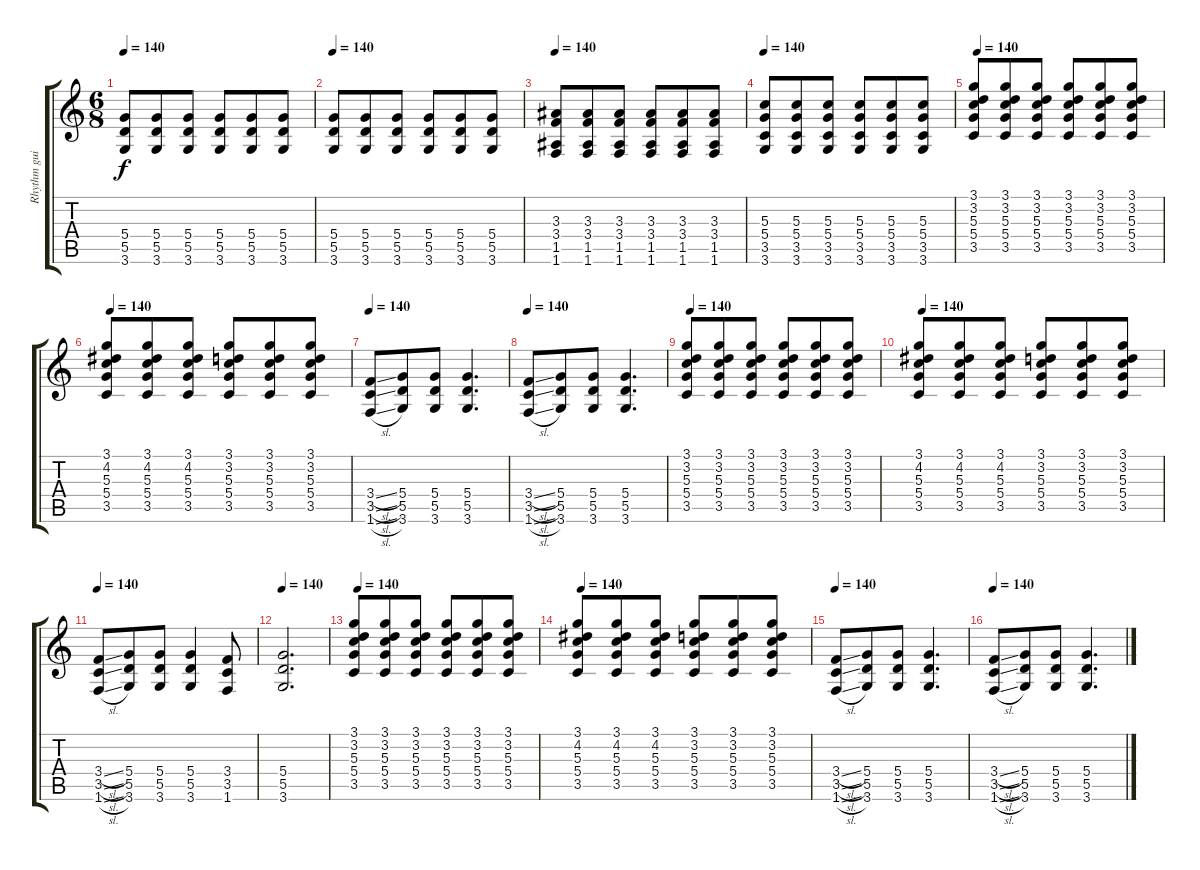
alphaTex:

\track ("Rhythm guitar" "Rhythm gui") {instrument distortionguitar}
\staff {score tabs}
\tuning (E4 B3 G3 D3 A2 E2) {hide}
\ts (6 8)
\tempo 140
\clef g2
\ks c
(5.4 5.5 3.6).8{dy f} (5.4 5.5 3.6).8 (5.4 5.5 3.6).8 (5.4 5.5 3.6).8 (5.4 5.5 3.6).8 (5.4 5.5 3.6).8 |
\tempo 140
(5.4 5.5 3.6).8 (5.4 5.5 3.6).8 (5.4 5.5 3.6).8 (5.4 5.5 3.6).8 (5.4 5.5 3.6).8 (5.4 5.5 3.6).8 |
\tempo 140
(3.3 3.4 1.5 1.6).8 (3.3 3.4 1.5 1.6).8 (3.3 3.4 1.5 1.6).8 (3.3 3.4 1.5 1.6).8 (3.3 3.4 1.5 1.6).8 (3.3 3.4 1.5 1.6).8 |
\tempo 140
(5.3 5.4 3.5 3.6).8 (5.3 5.4 3.5 3.6).8 (5.3 5.4 3.5 3.6).8 (5.3 5.4 3.5 3.6).8 (5.3 5.4 3.5 3.6).8 (5.3 5.4 3.5 3.6).8 |
\tempo 140
(3.1 3.2 5.3 5.4 3.5).8 (3.1 3.2 5.3 5.4 3.5).8 (3.1 3.2 5.3 5.4 3.5).8 (3.1 3.2 5.3 5.4 3.5).8 (3.1 3.2 5.3 5.4 3.5).8 (3.1 3.2 5.3 5.4 3.5).8 |
\tempo 140
(3.1 4.2 5.3 5.4 3.5).8 (3.1 4.2 5.3 5.4 3.5).8 (3.1 4.2 5.3 5.4 3.5).8 (3.1 3.2 5.3 5.4 3.5).8 (3.1 3.2 5.3 5.4 3.5).8 (3.1 3.2 5.3 5.4 3.5).8 |
\tempo 140
(3.4{sl} 3.5{sl} 1.6{sl}).8 (5.4 5.5 3.6).8 (5.4 5.5 3.6).8 (5.4 5.5 3.6).4{d} |
\tempo 140
(3.4{sl} 3.5{sl} 1.6{sl}).8 (5.4 5.5 3.6).8 (5.4 5.5 3.6).8 (5.4 5.5 3.6).4{d} |
\tempo 140
(3.1 3.2 5.3 5.4 3.5).8 (3.1 3.2 5.3 5.4 3.5).8 (3.1 3.2 5.3 5.4 3.5).8 (3.1 3.2 5.3 5.4 3.5).8 (3.1 3.2 5.3 5.4 3.5).8 (3.1 3.2 5.3 5.4 3.5).8 |
\tempo 140
(3.1 4.2 5.3 5.4 3.5).8 (3.1 4.2 5.3 5.4 3.5).8 (3.1 4.2 5.3 5.4 3.5).8 (3.1 3.2 5.3 5.4 3.5).8 (3.1 3.2 5.3 5.4 3.5).8 (3.1 3.2 5.3 5.4 3.5).8 |
\tempo 140
(3.4{sl} 3.5{sl} 1.6{sl}).8 (5.4 5.5 3.6).8 (5.4 5.5 3.6).8 (5.4 5.5 3.6).4 (3.4 3.5 1.6).8 |
\tempo 140
(5.4 5.5 3.6).2{d} |
\tempo 140
(3.1 3.2 5.3 5.4 3.5).8 (3.1 3.2 5.3 5.4 3.5).8 (3.1 3.2 5.3 5.4 3.5).8 (3.1 3.2 5.3 5.4 3.5).8 (3.1 3.2 5.3 5.4 3.5).8 (3.1 3.2 5.3 5.4 3.5).8 |
\tempo 140
(3.1 4.2 5.3 5.4 3.5).8 (3.1 4.2 5.3 5.4 3.5).8 (3.1 4.2 5.3 5.4 3.5).8 (3.1 3.2 5.3 5.4 3.5).8 (3.1 3.2 5.3 5.4 3.5).8 (3.1 3.2 5.3 5.4 3.5).8 |
\tempo 140
(3.4{sl} 3.5{sl} 1.6{sl}).8 (5.4 5.5 3.6).8 (5.4 5.5 3.6).8 (5.4 5.5 3.6).4{d} |
\tempo 140
(3.4{sl} 3.5{sl} 1.6{sl}).8 (5.4 5.5 3.6).8 (5.4 5.5 3.6).8 (5.4 5.5 3.6).4{d}
